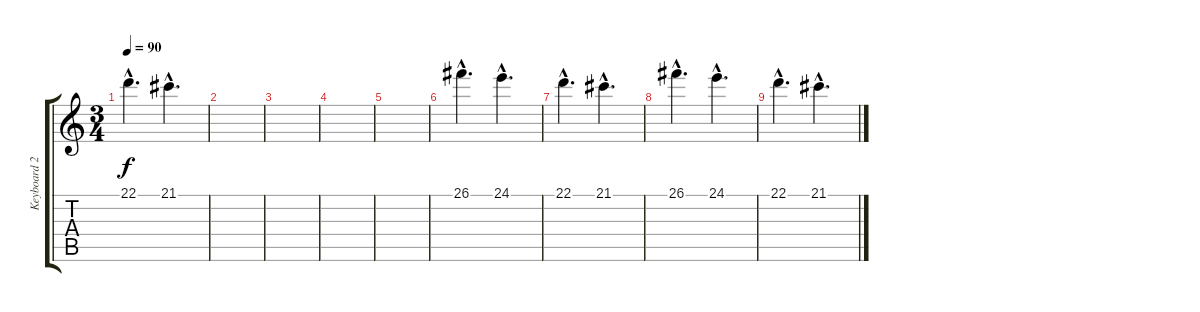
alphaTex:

\track ("Keyboard 2" "Keyboard 2") {instrument choiraahs}
\staff {score tabs}
\tuning (E4 B3 G3 D3 A2 E2) {hide}
\ts (3 4)
\tempo 90
\clef g2
\ks c
22.1{hac}.4{d dy f} 21.1{hac}.4{d} |
|
|
|
|
26.1{hac}.4{d} 24.1{hac}.4{d} |
22.1{hac}.4{d} 21.1{hac}.4{d} |
26.1{hac}.4{d} 24.1{hac}.4{d} |
22.1{hac}.4{d} 21.1{hac}.4{d}
